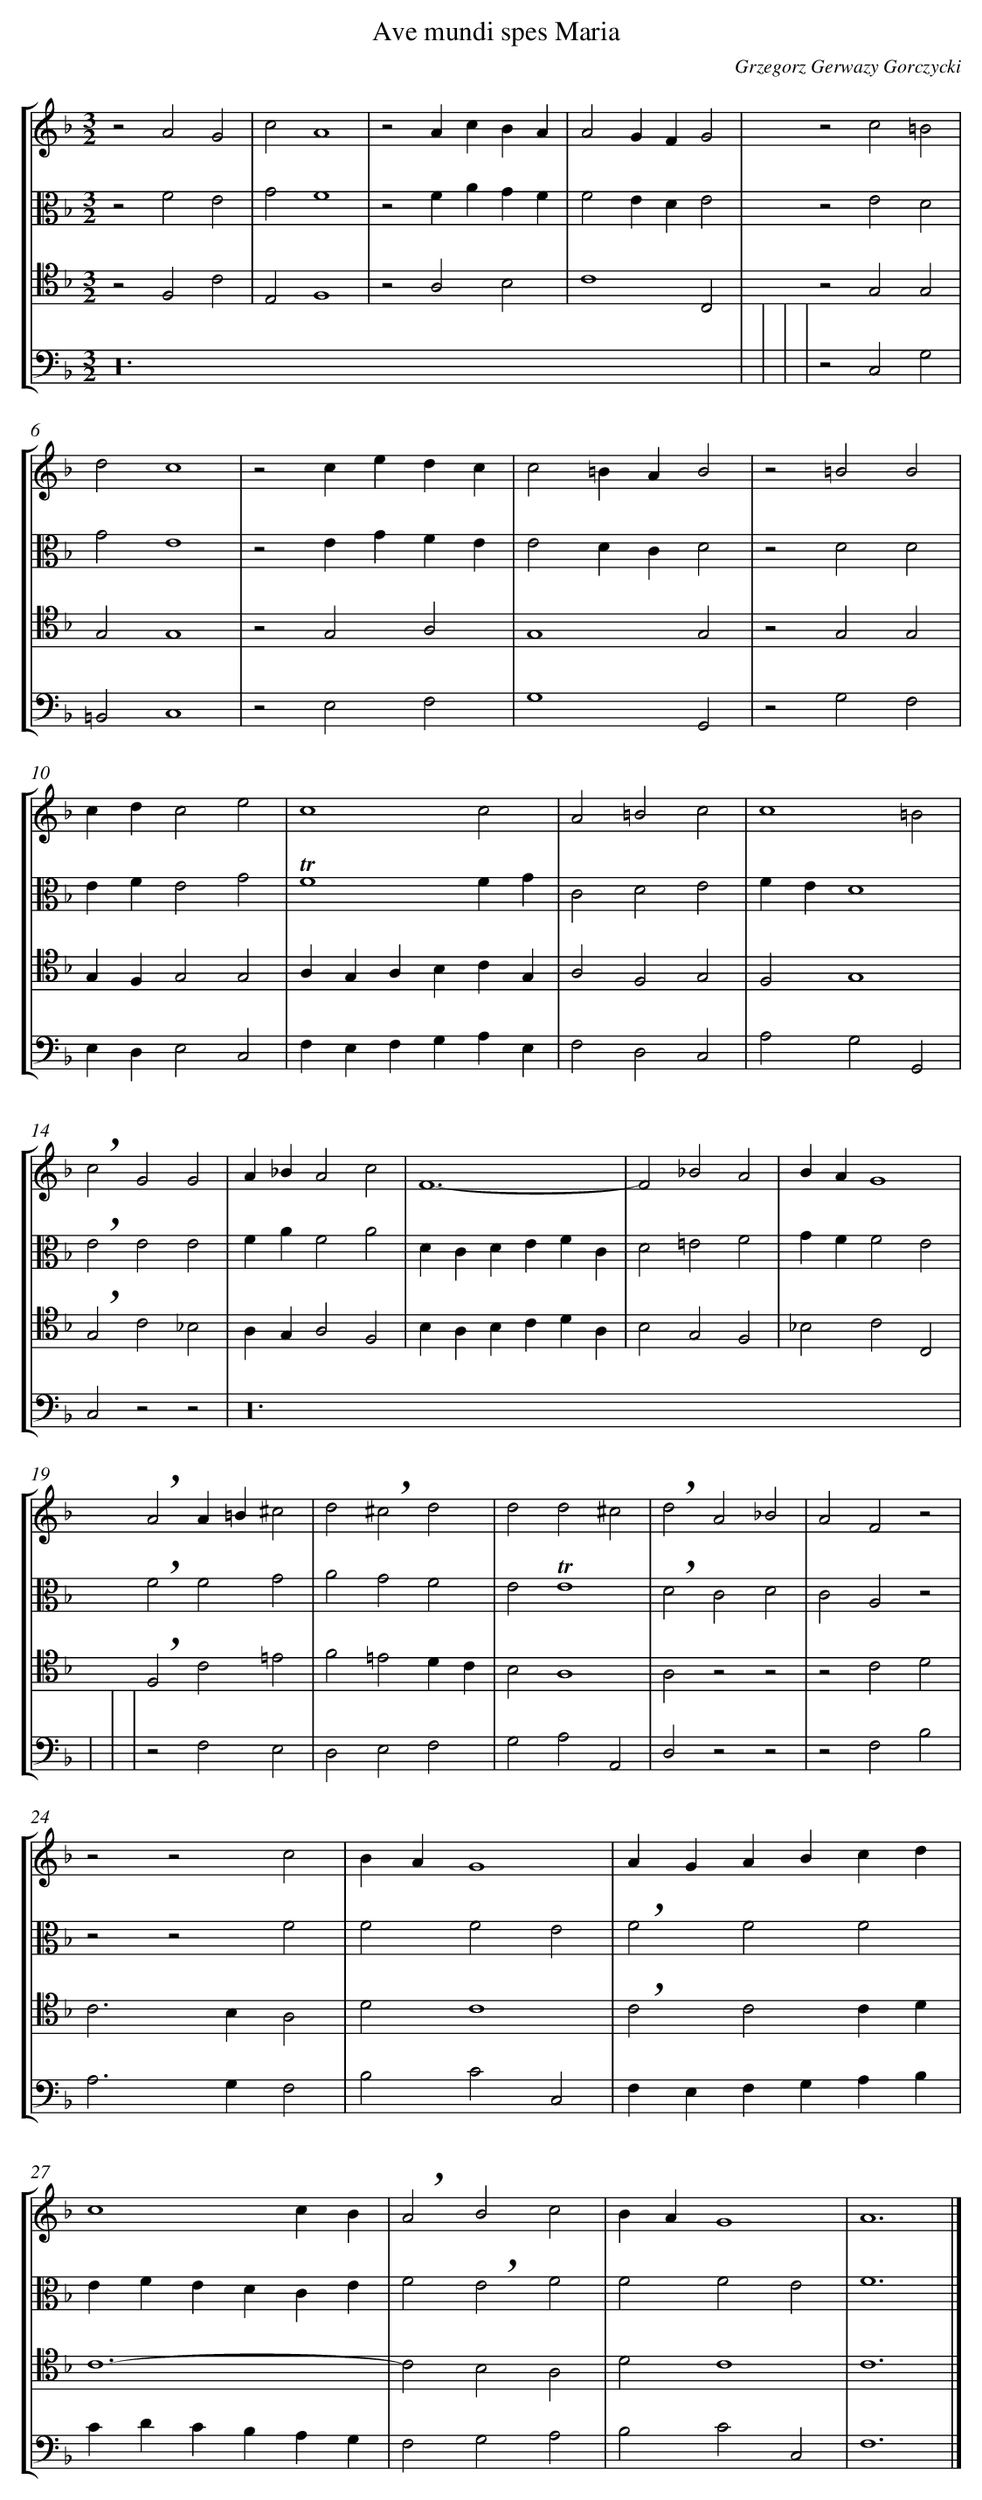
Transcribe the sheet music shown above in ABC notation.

X:1
T: Ave mundi spes Maria
C: Grzegorz Gerwazy Gorczycki
L: 1/4
M: 3/2
%%staves [1 2 3 4]
V: 1
V: 2 clef=alto
V: 3 clef=tenor
V: 4 clef=bass
K: F
[V:1] z2A2G2 |
[V:2] z2F2E2 |
[V:3] z2F,2C2 |
[V:4] z24 |
[V:1] c2A4 |
[V:2] G2F4 |
[V:3] E,2F,4 |
[V:4]  |
[V:1] z2AcBA |
[V:2] z2FAGF |
[V:3] z2A,2B,2 |
[V:4]  |
[V:1] A2GFG2 |
[V:2] F2EDE2 |
[V:3] C4C,2 |
[V:4]  |
[V:1] z2c2=B2 |
[V:2] z2E2D2 |
[V:3] z2G,2G,2 |
[V:4] z2C,2G,2 |
[V:1] d2c4 |
[V:2] G2E4 |
[V:3] G,2G,4 |
[V:4] =B,,2C,4 |
[V:1] z2cedc |
[V:2] z2EGFE |
[V:3] z2G,2A,2 |
[V:4] z2E,2F,2 |
[V:1] c2=BAB2 |
[V:2] E2DCD2 |
[V:3] G,4G,2 |
[V:4] G,4G,,2 |
[V:1] z2=B2B2 |
[V:2] z2D2D2 |
[V:3] z2G,2G,2 |
[V:4] z2G,2F,2 |
[V:1] cdc2e2 |
[V:2] EFE2G2 |
[V:3] G,F,G,2G,2 |
[V:4] E,D,E,2C,2 |
[V:1] c4c2 |
[V:2] !trill!F4FG |
[V:3] A,G,A,B,CG, |
[V:4] F,E,F,G,A,E, |
[V:1] A2=B2c2 |
[V:2] C2D2E2 |
[V:3] A,2F,2G,2 |
[V:4] F,2D,2C,2 |
[V:1] c4=B2 |
[V:2] FED4 |
[V:3] F,2G,4 |
[V:4] A,2G,2G,,2 |
[V:1] !breath!c2G2G2 |
[V:2] !breath!E2E2E2 |
[V:3] !breath!G,2C2_B,2 |
[V:4] C,2z2z2 |
[V:1] A_BA2c2 |
[V:2] FAF2A2 |
[V:3] A,G,A,2F,2 |
[V:4] z24 |
[V:1] F6- |
[V:2] DCDEFC |
[V:3] B,A,B,CDA, |
[V:4]  |
[V:1] F2_B2A2 |
[V:2] D2=E2F2 |
[V:3] B,2G,2F,2 |
[V:4]  |
[V:1] BAG4 |
[V:2] GFF2E2 |
[V:3] _B,2C2C,2 |
[V:4]  |
[V:1] !breath!A2A=B^c2 |
[V:2] !breath!F2F2G2 |
[V:3] !breath!F,2C2=E2 |
[V:4] z2F,2E,2 |
[V:1] d2!breath!^c2d2 |
[V:2] A2G2F2 |
[V:3] F2=E2DC |
[V:4] D,2E,2F,2 |
[V:1] d2d2^c2 |
[V:2] E2!trill!E4 |
[V:3] B,2A,4 |
[V:4] G,2A,2A,,2 |
[V:1] !breath!d2A2_B2 |
[V:2] !breath!D2C2D2 |
[V:3] A,2z2z2 |
[V:4] D,2z2z2 |
[V:1] A2F2z2 |
[V:2] C2A,2z2 |
[V:3] z2C2D2 |
[V:4] z2F,2B,2 |
[V:1] z2z2c2 |
[V:2] z2z2F2 |
[V:3] C2>B,2A,2 |
[V:4] A,2>G,2F,2 |
[V:1] BAG4 |
[V:2] F2F2E2 |
[V:3] D2C4 |
[V:4] B,2C2C,2 |
[V:1] AGABcd |
[V:2] !breath!F2F2F2 |
[V:3] !breath!C2C2CD |
[V:4] F,E,F,G,A,B, |
[V:1] c4cB |
[V:2] EFEDCE |
[V:3] C6- |
[V:4] CDCB,A,G, |
[V:1] !breath!A2B2c2 |
[V:2] F2!breath!E2F2 |
[V:3] C2B,2A,2 |
[V:4] F,2G,2A,2 |
[V:1] BAG4 |
[V:2] F2F2E2 |
[V:3] D2C4 |
[V:4] B,2C2C,2 |
[V:1] A6 |]
[V:2] F6 |]
[V:3] C6 |]
[V:4] F,6 |]
